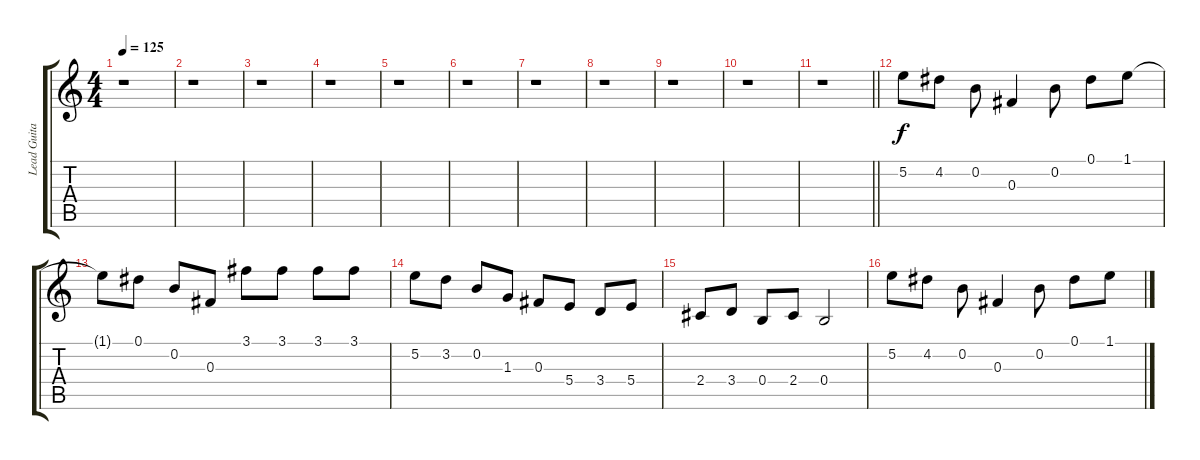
\track ("Lead Guitar 2" "Lead Guita") {instrument distortionguitar}
\staff {score tabs}
\tuning (Eb4 B3 Gb3 B2 Gb2 B1) {hide}
\ts (4 4)
\tempo 125
\clef g2
\ks c
r.1{dy f} |
r.1 |
r.1 |
r.1 |
r.1 |
r.1 |
r.1 |
r.1 |
r.1 |
r.1 |
\barLineRight lightlight
r.1 |
5.2.8 4.2.8 0.2.8 0.3.4 0.2.8 0.1.8 1.1.8 |
1.1{t}.8 0.1.8 0.2.8 0.3.8 3.1.8 3.1.8 3.1.8 3.1.8 |
5.2.8{volume 12} 3.2.8 0.2.8 1.3.8 0.3.8 5.4.8 3.4.8 5.4.8 |
2.4.8 3.4.8 0.4.8 2.4.8 0.4.2 |
5.2.8 4.2.8 0.2.8 0.3.4 0.2.8 0.1.8 1.1.8
